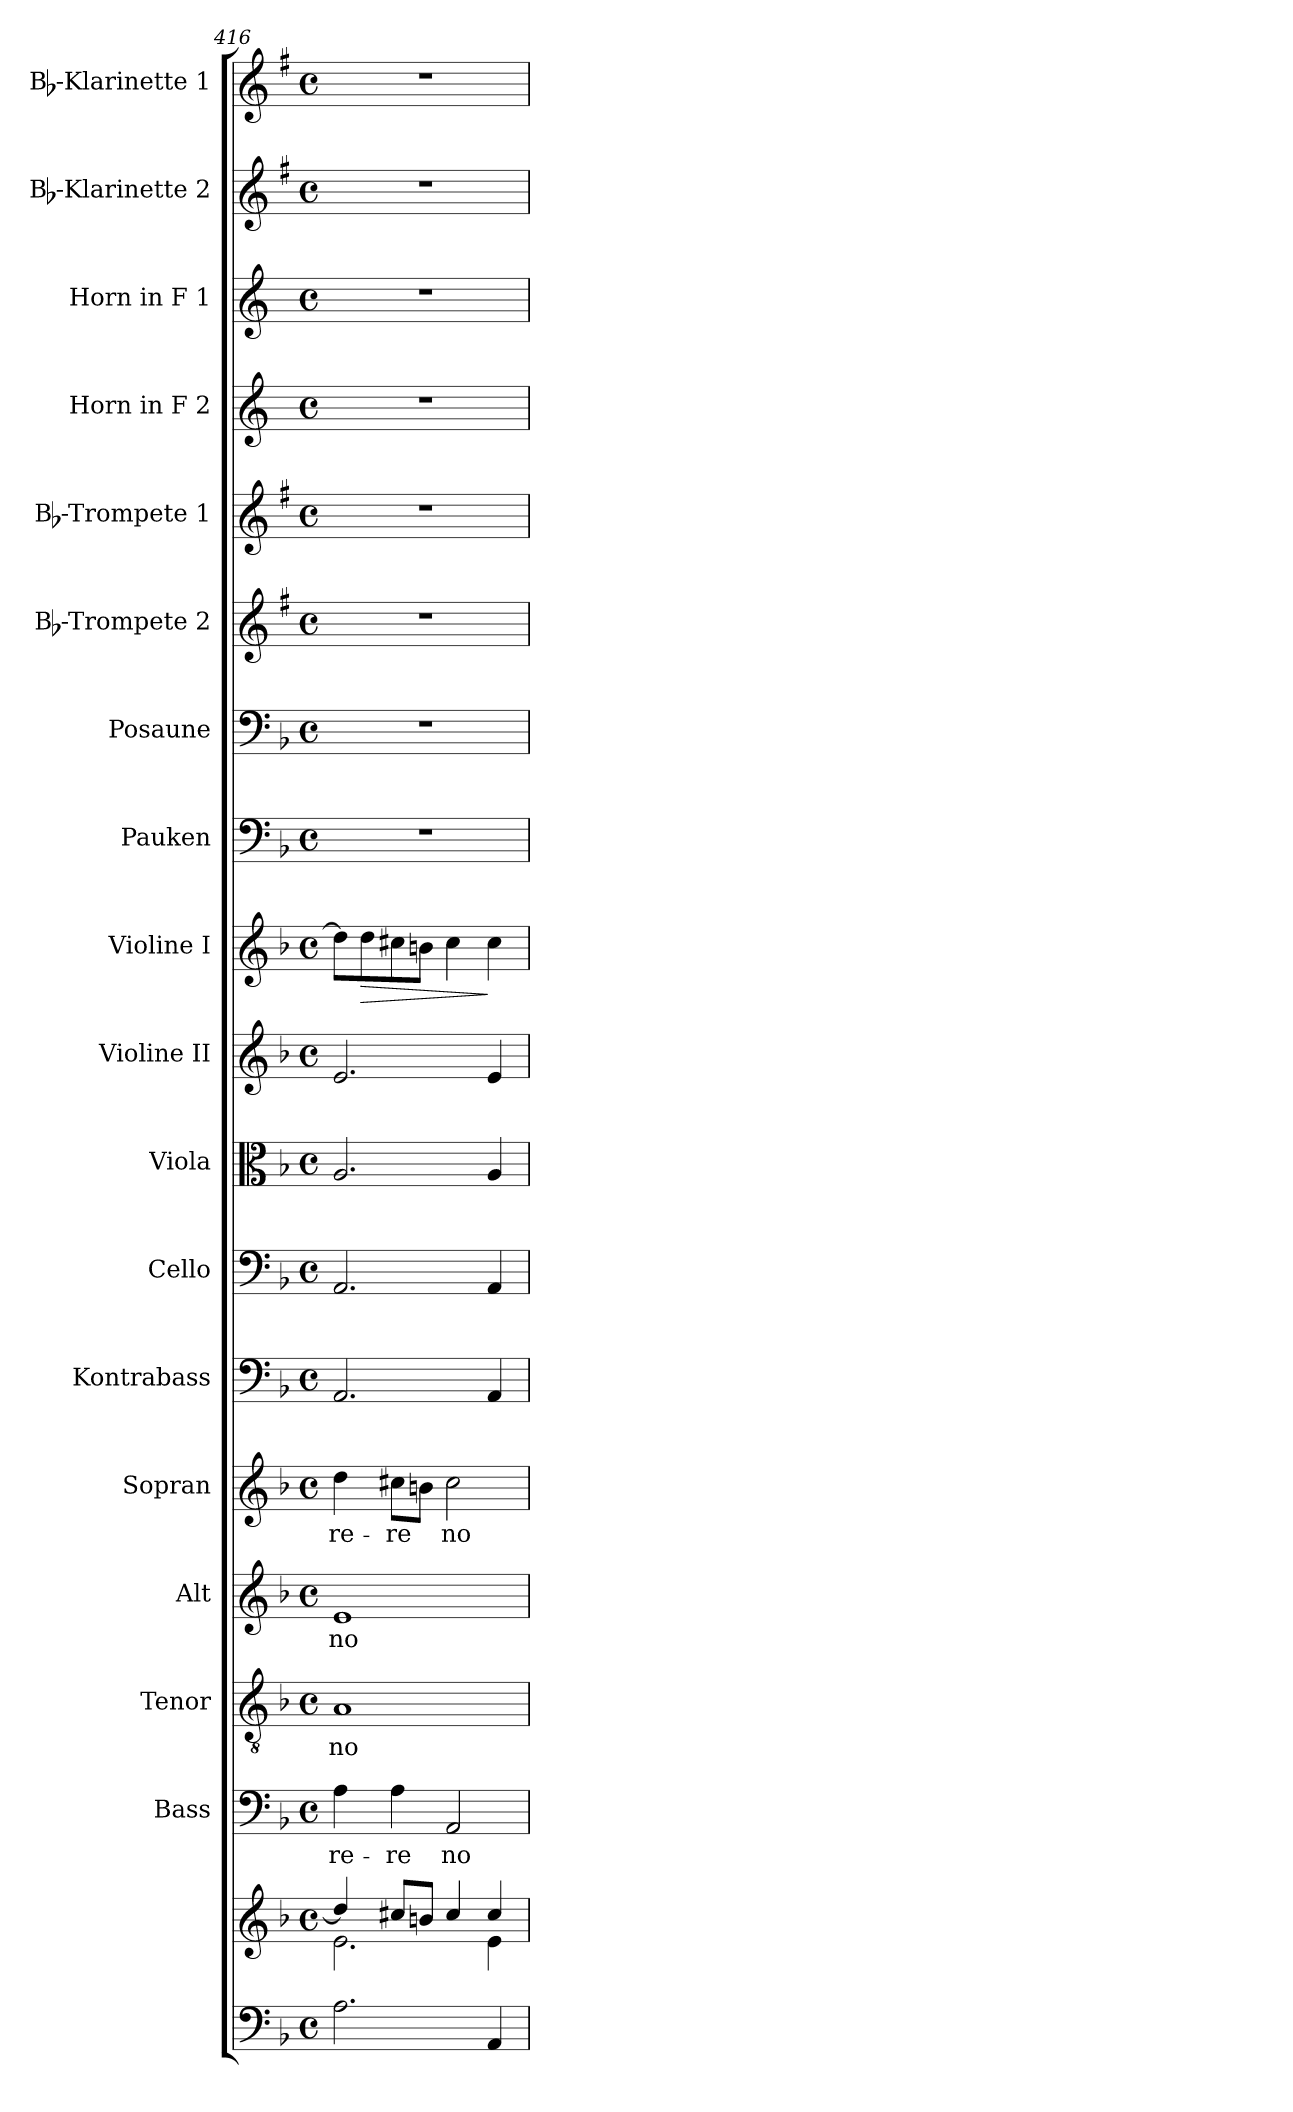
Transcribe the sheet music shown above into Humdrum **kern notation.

**kern	**kern	**kern	**text	**kern	**text	**kern	**text	**kern	**text	**kern	**kern	**kern	**kern	**kern	**dynam	**kern	**kern	**kern	**kern	**kern	**kern	**kern	**kern
*part18	*part18	*part17	*part17	*part16	*part16	*part15	*part15	*part14	*part14	*part13	*part12	*part11	*part10	*part9	*part9	*part8	*part7	*part6	*part5	*part4	*part3	*part2	*part1
*staff19	*staff18	*staff17	*staff17	*staff16	*staff16	*staff15	*staff15	*staff14	*staff14	*staff13	*staff12	*staff11	*staff10	*staff9	*staff9	*staff8	*staff7	*staff6	*staff5	*staff4	*staff3	*staff2	*staff1
*	*	*I"Bass	*	*I"Tenor	*	*I"Alt	*	*I"Sopran	*	*I"Kontrabass	*I"Cello	*I"Viola	*I"Violine II	*I"Violine I	*	*I"Pauken	*I"Posaune	*I"Bb-Trompete 2	*I"Bb-Trompete 1	*I"Horn in F 2	*I"Horn in F 1	*I"Bb-Klarinette 2	*I"Bb-Klarinette 1
*	*	*I'B.	*	*I'T.	*	*I'A.	*	*I'S.	*	*I'Kb.	*	*I'Vla.	*I'Vl. II	*I'Vl. I	*	*I'Pk.	*I'Pos.	*I'Bb Trp. 2	*I'Bb Trp. 1	*	*	*I'Bb Kl. 2	*I'Bb Kl. 1
!!LO:PB:g=z
*clefF4	*clefG2	*clefF4	*	*clefGv2	*	*clefG2	*	*clefG2	*	*clefF4	*clefF4	*clefC3	*clefG2	*clefG2	*	*clefF4	*clefF4	*clefG2	*clefG2	*clefG2	*clefG2	*clefG2	*clefG2
*	*	*	*	*	*	*	*	*	*	*ITrd7c12	*	*	*	*	*	*	*	*ITrd1c2	*ITrd1c2	*ITrd4c7	*ITrd4c7	*ITrd1c2	*ITrd1c2
*k[b-]	*k[b-]	*k[b-]	*	*k[b-]	*	*k[b-]	*	*k[b-]	*	*k[b-]	*k[b-]	*k[b-]	*k[b-]	*k[b-]	*	*k[b-]	*k[b-]	*k[b-]	*k[b-]	*k[b-]	*k[b-]	*k[b-]	*k[b-]
*F:	*F:	*F:	*	*F:	*	*F:	*	*F:	*	*F:	*F:	*F:	*F:	*F:	*	*F:	*F:	*F:	*F:	*F:	*F:	*F:	*F:
*M4/4	*M4/4	*M4/4	*	*M4/4	*	*M4/4	*	*M4/4	*	*M4/4	*M4/4	*M4/4	*M4/4	*M4/4	*	*M4/4	*M4/4	*M4/4	*M4/4	*M4/4	*M4/4	*M4/4	*M4/4
*met(c)	*met(c)	*met(c)	*	*met(c)	*	*met(c)	*	*met(c)	*	*met(c)	*met(c)	*met(c)	*met(c)	*met(c)	*	*met(c)	*met(c)	*met(c)	*met(c)	*met(c)	*met(c)	*met(c)	*met(c)
=416	=416	=416	=416	=416	=416	=416	=416	=416	=416	=416	=416	=416	=416	=416	=416	=416	=416	=416	=416	=416	=416	=416	=416
*	*^	*	*	*	*	*	*	*	*	*	*	*	*	*	*	*	*	*	*	*	*	*	*
!	!	!	!	!LO:LY:b	!	!LO:LY:b	!	!LO:LY:b	!	!LO:LY:b	!	!	!	!	!	!	!	!	!	!	!	!	!	!
2.A\	4dd/]	2.e\	4A\	-re-	1A	no-	1e	no-	4dd\	-re-	2.AAA/	2.AA/	2.A/	2.e/	8dd\L]	.	1r	1r	1r	1r	1r	1r	1r	1r
!	!	!	!	!	!	!	!	!	!	!	!	!	!	!	!	!LO:HP:b	!	!	!	!	!	!	!	!
.	.	.	.	.	.	.	.	.	.	.	.	.	.	.	8dd\	>	.	.	.	.	.	.	.	.
!	!	!	!	!LO:LY:b	!	!	!	!	!	!LO:LY:b	!	!	!	!	!	!	!	!	!	!	!	!	!	!
.	8cc#X/L	.	4A\	-re	.	.	.	.	8cc#X\L	-re	.	.	.	.	8cc#X\	.	.	.	.	.	.	.	.	.
.	8bn/J	.	.	.	.	.	.	.	8bn\J	.	.	.	.	.	8bn\J	.	.	.	.	.	.	.	.	.
!	!	!	!	!LO:LY:b	!	!	!	!	!	!LO:LY:b	!	!	!	!	!	!	!	!	!	!	!	!	!	!
.	4cc#/	.	2AA/	no-	.	.	.	.	2cc#\	no-	.	.	.	.	4cc#\	.	.	.	.	.	.	.	.	.
4AA/	4cc#/	4e\	.	.	.	.	.	.	.	.	4AAA/	4AA/	4A/	4e/	4cc#\	]	.	.	.	.	.	.	.	.
*	*v	*v	*	*	*	*	*	*	*	*	*	*	*	*	*	*	*	*	*	*	*	*	*	*
=	=	=	=	=	=	=	=	=	=	=	=	=	=	=	=	=	=	=	=	=	=	=	=
*-	*-	*-	*-	*-	*-	*-	*-	*-	*-	*-	*-	*-	*-	*-	*-	*-	*-	*-	*-	*-	*-	*-	*-
